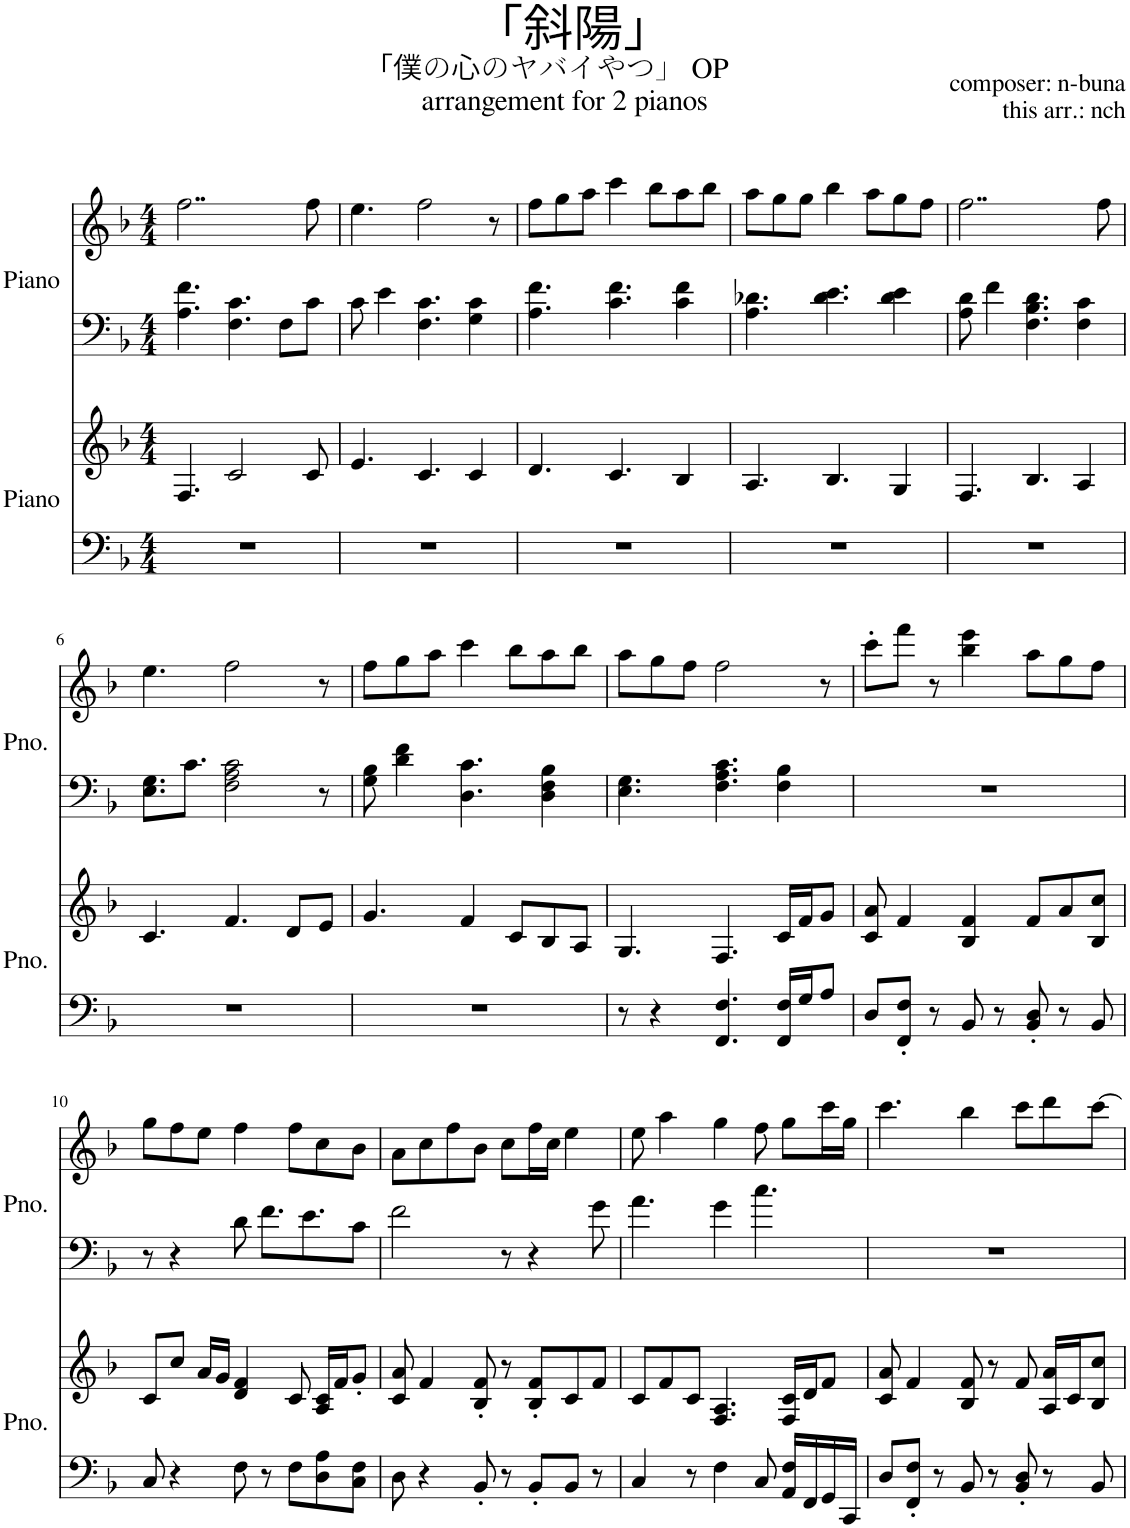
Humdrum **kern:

**kern	**kern	**kern	**kern
*part2	*part2	*part1	*part1
*staff4	*staff3	*staff2	*staff1
*I"Piano	*	*I"Piano	*
*I'Pno.	*	*I'Pno.	*
*clefF4	*clefG2	*clefF4	*clefG2
*k[b-]	*k[b-]	*k[b-]	*k[b-]
*M4/4	*M4/4	*M4/4	*M4/4
=1	=1	=1	=1
1r	4.F/	4.A\ 4.f\	2..ff\
.	2c/	4.F\ 4.c\	.
.	.	8F\L	.
.	8c/	8c\J	8ff\
=2	=2	=2	=2
1r	4.e/	8c\	4.ee\
.	.	4e\	.
.	4.c/	4.F\ 4.c\	2ff\
.	4c/	4G\ 4c\	.
.	.	.	8r
=3	=3	=3	=3
1r	4.d/	4.A\ 4.f\	8ff\L
.	.	.	8gg\
.	.	.	8aa\J
.	4.c/	4.c\ 4.f\	4ccc\
.	.	.	8bb-\L
.	4B-/	4c\ 4f\	8aa\
.	.	.	8bb-\J
=4	=4	=4	=4
1r	4.A/	4.A\ 4.d-X\	8aa\L
.	.	.	8gg\
.	.	.	8gg\J
.	4.B-/	4.d-\ 4.e\	4bb-\
.	.	.	8aa\L
.	4G/	4d-\ 4e\	8gg\
.	.	.	8ff\J
=5	=5	=5	=5
1r	4.F/	8A\ 8d\	2..ff\
.	.	4f\	.
.	4.B-/	4.F\ 4.B-\ 4.d\	.
.	4A/	4F\ 4c\	.
.	.	.	8ff\
!!LO:LB:g=z
=6	=6	=6	=6
1r	4.c/	8.E\ 8.G\L	4.ee\
.	.	8.c\J	.
.	4.f/	2F\ 2A\ 2c\	2ff\
.	8d/L	.	.
.	8e/J	8r	8r
=7	=7	=7	=7
1r	4.g/	8G\ 8B-\	8ff\L
.	.	4d\ 4f\	8gg\
.	.	.	8aa\J
.	4f/	4.D\ 4.c\	4ccc\
.	8c/L	.	8bb-\L
.	8B-/	4D\ 4F\ 4B-\	8aa\
.	8A/J	.	8bb-\J
=8	=8	=8	=8
8r	4.G/	4.E\ 4.G\	8aa\L
4r	.	.	8gg\
.	.	.	8ff\J
4.FF/ 4.F/	4.F/	4.F\ 4.A\ 4.c\	2ff\
16FF/ 16F/LL	16c/LL	4F\ 4B-\	.
16G/J	16f/J	.	.
8A/J	8g/J	.	8r
=9	=9	=9	=9
8D/L	8c/ 8a/	1r	8ccc'\L
8FF/' 8F/'J	4f/	.	8fff\J
8r	.	.	8r
8BB-/	4B-/ 4f/	.	4bb-\ 4eee\
8r	.	.	.
8BB-/' 8D/'	8f/L	.	8aa\L
8r	8a/	.	8gg\
8BB-/	8B-/ 8cc/J	.	8ff\J
!!LO:LB:g=z
=10	=10	=10	=10
8C/	8c/L	8r	8gg\L
4r	8cc/J	4r	8ff\
.	16a/LL	.	8ee\J
.	16g/JJ	.	.
8F\	4d/ 4f/	8d\	4ff\
8r	.	8.f\L	.
8F\L	8c/	.	8ff\L
.	.	8.e\	.
8D\ 8A\	16A/ 16c/LL	.	8cc\
.	16f/J	.	.
8C\ 8F\J	8g'/J	8c\J	8b-\J
=11	=11	=11	=11
8D\	8c/ 8a/	2f\	8a\L
4r	4f/	.	8cc\
.	.	.	8ff\
8BB-'/	8B-/' 8f/'	.	8b-\J
8r	8r	8r	8cc\L
8BB-'/L	8B-/' 8f/'L	4r	16ff\L
.	.	.	16cc\JJ
8BB-/J	8c/	.	4ee\
8r	8f/J	8g\	.
=12	=12	=12	=12
4C/	8c/L	4.a\	8ee\
.	8f/	.	4aa\
8r	8c/J	.	.
4F\	4.F/ 4.A/	4g\	4gg\
8C/	.	4.cc\	8ff\
16AA/ 16F/LL	16F/ 16c/LL	.	8gg\L
16FF/	16d/J	.	.
16GG/	8f/J	.	16ccc\L
16CC/JJ	.	.	16gg\JJ
=13	=13	=13	=13
8D/L	8c/ 8a/	1r	4.ccc\
8FF/' 8F/'J	4f/	.	.
8r	.	.	.
8BB-/	8B-/ 8f/	.	4bb-\
8r	8r	.	.
8BB-/' 8D/'	8f/	.	8ccc\L
8r	16A/ 16a/LL	.	8ddd\
.	16c/J	.	.
8BB-/	8B-/ 8cc/J	.	[8ccc\J
=	=	=	=
*-	*-	*-	*-
